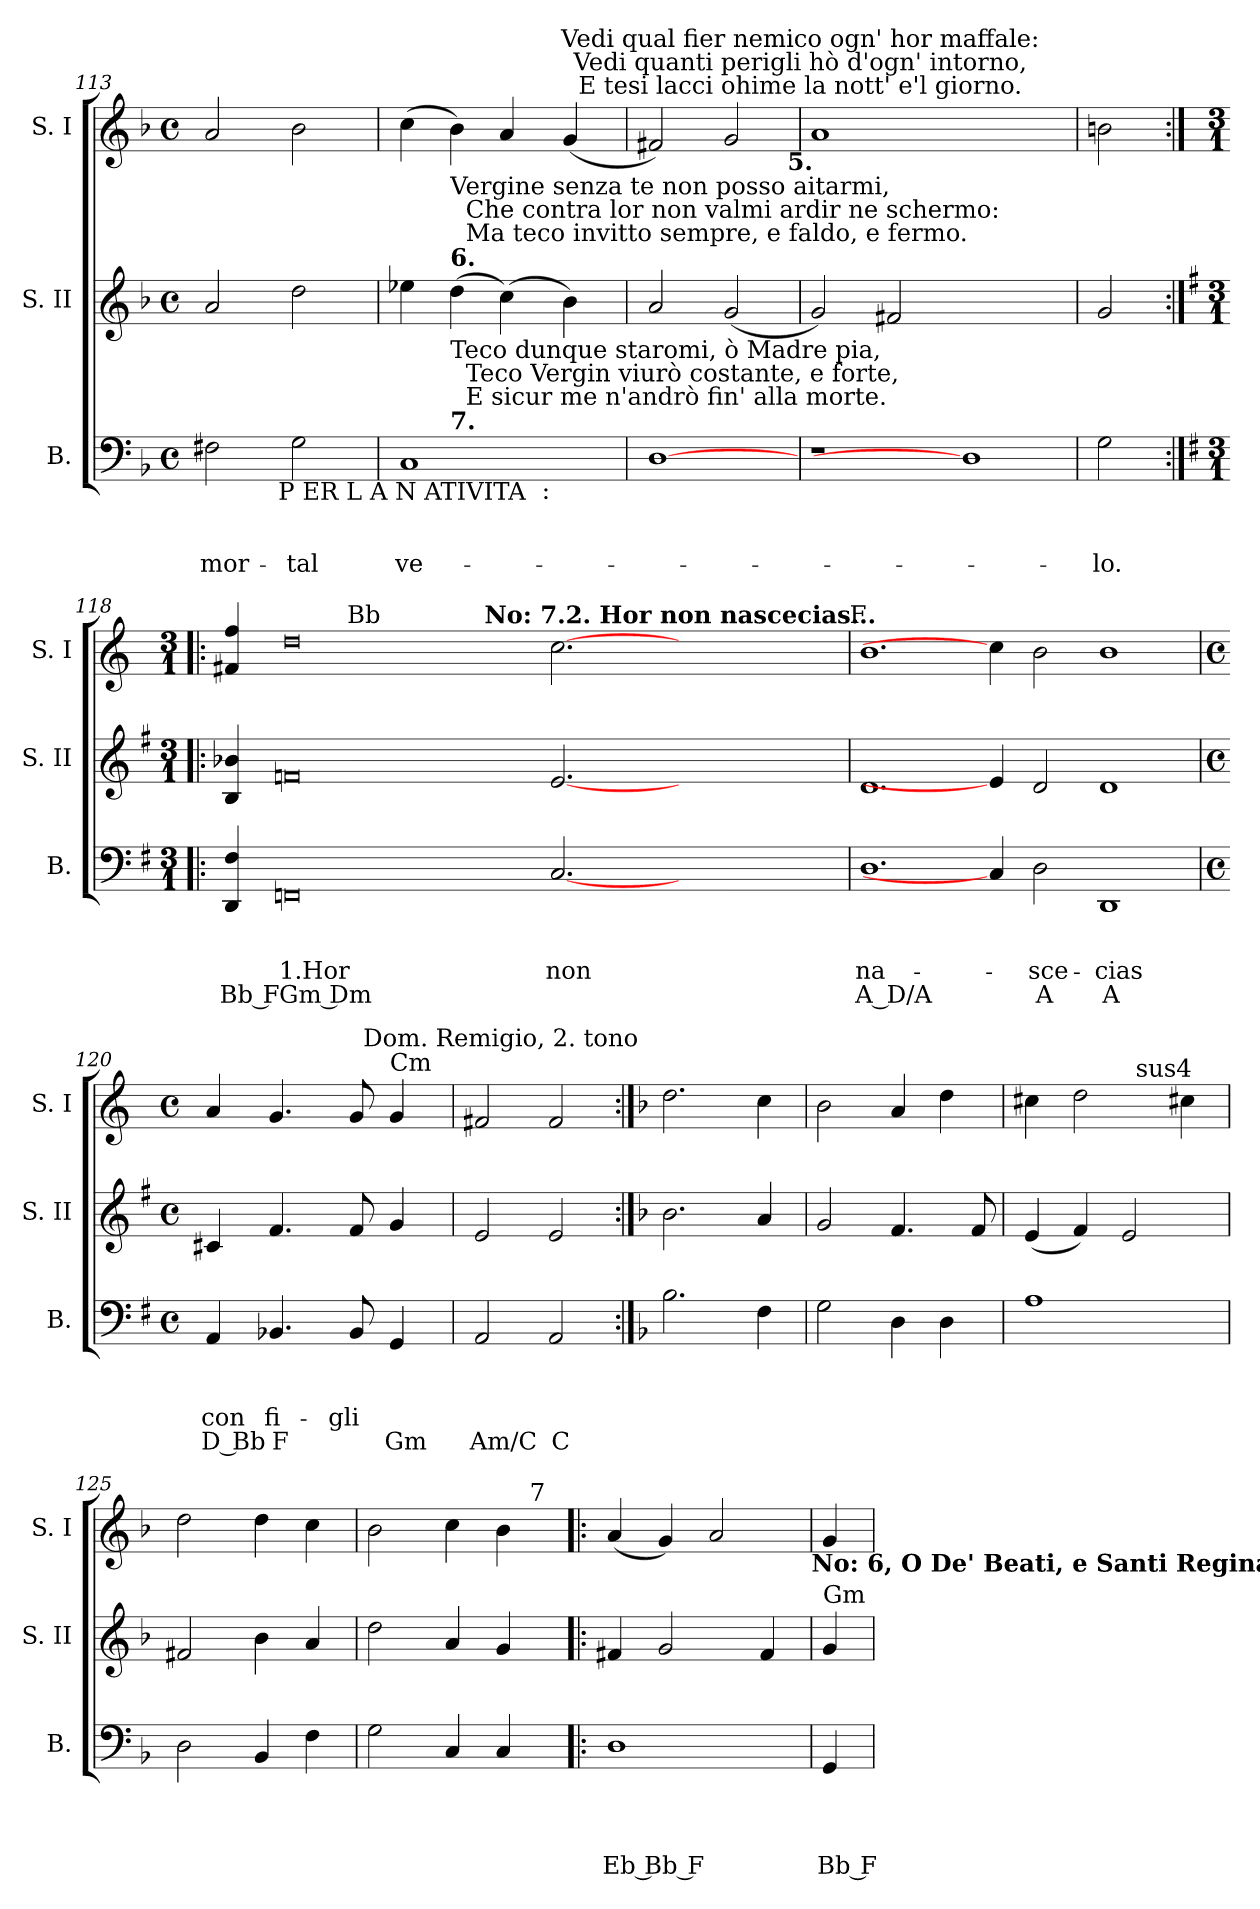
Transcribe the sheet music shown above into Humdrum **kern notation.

**kern	**text	**text	**text	**text	**kern	**kern
*part3	*part3	*part3	*part3	*part3	*part2	*part1
*staff3	*staff3	*staff3	*staff3	*staff3	*staff2	*staff1
*I"B.	*	*	*	*	*I"S. II	*I"S. I
*I'B.	*	*	*	*	*I'S. II	*I'S. I
*clefF4	*	*	*	*	*clefG2	*clefG2
*ITrd-3c-5	*	*	*	*	*ITrd-3c-5	*
*k[b-e-]	*	*	*	*	*k[b-e-]	*k[b-]
*B-:	*	*	*	*	*B-:	*F:
*M4/4	*	*	*	*	*M4/4	*M4/4
*met(c)	*	*	*	*	*met(c)	*met(c)
=113	=113	=113	=113	=113	=113	=113
!	!	!	!LO:LY:b	!	!	!
*^	*	*	*	*	*	*
2Bn\	4...ryy	.	.	mor-	.	2dd/	2a/
!	!LO:TX:b:t=P ER L A N ATIVITA	!	!	!	!	!	!
.	2ryy	.	.	.	.	.	.
!	!	!	!	!LO:LY:b	!	!	!
2c\	.	.	.	-tal	.	2gg\	2b-\
.	32ryy	.	.	.	.	.	.
=114	=114	=114	=114	=114	=114	=114	=114
!	!	!	!	!LO:LY:b	!	!	!
*	*^	*	*	*	*	*	*
1F	4ryy	2ryy	.	.	ve-	.	4aa-X\	(>4cc\
!	!	!	!	!	!	!	!LO:TX:a:B:t=6.	!
!	!	!	!	!	!	!	!LO:TX:t=Vergine senza te non posso aitarmi,\n   Che contra lor non valmi ardir ne schermo&colon;\n   Ma teco invitto sempre, e faldo, e fermo.	!
!	!LO:TX:a:B:t=7.	!	!	!	!	!	!	!
!	!LO:TX:t=Teco dunque staromi, ò Madre pia,\n   Teco Vergin viurò costante, e forte,\n   E sicur me n'andrò fin' alla morte.	!	!	!	!	!	!	!
.	2.ryy	.	.	.	.	.	(>4gg\	4b-\)
.	.	8.ryy	.	.	.	.	(>4ff\)	4a</
!	!	!LO:TX:b:t=&colon;	!	!	!	!	!	!
.	.	4ryy	.	.	.	.	.	.
.	.	.	.	.	.	.	4ee-\)	(4g/
.	.	16ryy	.	.	.	.	.	.
*v	*v	*v	*	*	*	*	*	*
=115	=115	=115	=115	=115	=115	=115
[1G	.	.	.	.	2dd/	2f#X/)
.	.	.	.	.	(<2cc/	2g/
!	!	!	!	!	!	!LO:TX:b:B:cj:t=5.
!	!	!	!	!	!	!LO:TX:cj:t=Vedi qual fier nemico ogn' hor maffale&colon;\nVedi quanti perigli hò d'ogn' intorno,\nE tesi lacci ohime la nott' e'l giorno.
=116	=116	=116	=116	=116	=116	=116
1r	.	.	.	.	2cc/)	1a
.	.	.	.	.	2bn/	.
1G]	.	.	.	.	1ryy	1ryy
=117	=117	=117	=117	=117	=117	=117
!	!	!	!LO:LY:b	!	!	!
2c\	.	.	-lo.	.	2cc/	2bn\
!!LO:LB:g=z
=118:|!|:	=118:|!|:	=118:|!|:	=118:|!|:	=118:|!|:	=118:|!|:	=118:|!|:
*k[]	*	*	*	*	*k[]	*k[]
*C:	*	*	*	*	*C:	*C:
*M3/1	*	*	*	*	*M3/1	*M3/1
!	!	!	!	!	!	!LO:TX:b:t=b
!	!	!	!	!LO:LY:b:rj	!	!
*	*	*	*	*	*	*^
*	*	*	*	*	*	*	*^
4GG/ 4B/	.	.	.	Bb F	4e/ 4ee-X/	4f#X/ 4ff/	2ryy	1..ryy
!	!	!	!LO:LY:b:rj	!LO:LY:b:rj	!	!	!	!
0BB-X	.	.	1.Hor	Gm Dm	0b-X	0dd	.	.
.	.	.	.	.	.	.	16ryy	.
!	!	!	!	!	!	!	!LO:TX:a:t=Bb	!
.	.	.	.	.	.	.	1ryy	.
.	.	.	.	.	.	.	1ryy	.
!	!	!	!	!	!	!	!	!LO:TX:a:B:t=No&colon; 7.2. Hor non nascecias...
.	.	.	.	.	.	.	.	1ryy
!	!	!	!LO:LY:b	!	!	!	!	!
[2.F	.	.	non	.	[2.a	[2.cc	.	.
.	.	.	.	.	.	.	1ryy	.
.	.	.	.	.	.	.	.	1..ryy
1.ryy	.	.	.	.	1.ryy	1.ryy	.	.
.	.	.	.	.	.	.	2...ryy	.
!	!	!	!	!	!	!LO:TX:a:t=F	!	!
=119	=119	=119	=119	=119	=119	=119	=119	=119
!	!	!	!	!	!	!LO:TX:a:t=Gm	!	!
!	!	!	!LO:LY:b	!LO:LY:b	!	!	!	!
*	*	*	*	*	*	*v	*v	*v
1.G	.	.	na-	A D/A	1.g	1.b
4F]	.	.	.	.	4a]	4cc]
!	!	!	!LO:LY:b	!LO:LY:b	!	!
2G\	.	.	-sce-	A	2g/	2b\
!	!	!	!LO:LY:b	!LO:LY:b	!	!
1GG	.	.	-cias	A	1g	1b
=120	=120	=120	=120	=120	=120	=120
*M4/4	*	*	*	*	*M4/4	*M4/4
*met(c)	*	*	*	*	*met(c)	*met(c)
!	!	!	!	!	!	!LO:TX:a:t=D Eb
!	!	!	!LO:LY:b	!LO:LY:b	!	!
*	*	*	*	*	*	*^
4D/	.	.	con	D Bb	4f#X/	4a/	2ryy
!	!	!	!LO:LY:b	!LO:LY:b	!	!	!
4.E-X/	.	.	fi-	F	4.b/	4.g/	.
.	.	.	.	.	.	.	8ryy
!	!	!	!LO:LY:b	!	!	!	!
8E-/	.	.	-gli	.	8b/	8g/	32ryy
!	!	!	!	!	!	!	!LO:TX:a:t=Dom. Remigio, 2. tono
.	.	.	.	.	.	.	4ryy
!	!	!	!	!	!	!LO:TX:a:t=Cm	!
!	!	!	!	!LO:LY:b	!	!	!
4C/	.	.	.	Gm	4cc/	4g/	.
.	.	.	.	.	.	.	16.ryy
=121	=121	=121	=121	=121	=121	=121	=121
!	!	!	!	!	!	!LO:TX:a:t=D	!
!	!	!	!	!LO:LY:b	!	!	!
*	*	*	*	*	*	*v	*v
2D/	.	.	.	Am/C	2a/	2f#X/
!	!	!	!	!LO:LY:b	!	!
2D/	.	.	.	C	2a/	2f#/
!!LO:LB:g=z
=122:|!	=122:|!	=122:|!	=122:|!	=122:|!	=122:|!	=122:|!
*k[b-e-]	*	*	*	*	*k[b-e-]	*k[b-]
*B-:	*	*	*	*	*B-:	*F:
2.e-\	.	.	.	.	2.ee-\	2.dd\
4B-\	.	.	.	.	4dd/	4cc\
=123	=123	=123	=123	=123	=123	=123
2c\	.	.	.	.	2cc/	2b-\
4G\	.	.	.	.	4.b-/	4a/
4G\	.	.	.	.	.	4dd\
.	.	.	.	.	8b-/	.
=124	=124	=124	=124	=124	=124	=124
*	*	*	*	*	*	*^
1d	.	.	.	.	(<4a/	4cc#X\	2ryy
.	.	.	.	.	4b-/)	2dd\	.
.	.	.	.	.	2a/	.	32ryy
!	!	!	!	!	!	!	!LO:TX:a:t=sus4
.	.	.	.	.	.	.	4...ryy
.	.	.	.	.	.	4cc#X\	.
*	*	*	*	*	*	*v	*v
=125	=125	=125	=125	=125	=125	=125
2G\	.	.	.	.	2bn/	2dd\
4E-/	.	.	.	.	4ee-\	4dd\
4B-\	.	.	.	.	4dd/	4cc\
=126	=126	=126	=126	=126	=126	=126
*	*	*	*	*	*	*^
2c\	.	.	.	.	2gg\	2b-\	2..ryy
4F/	.	.	.	.	4dd/	4cc\	.
4F/	.	.	.	.	4cc/	4b-\	.
!	!	!	!	!	!	!	!LO:TX:a:t=7
.	.	.	.	.	.	.	8ryy
!!LO:PB:g=z
=127!|:	=127!|:	=127!|:	=127!|:	=127!|:	=127!|:	=127!|:	=127!|:
!	!	!	!	!LO:LY:b	!	!	!
*	*	*	*	*	*	*v	*v
1G	.	.	.	Eb Bb F	4bn/	(<4a/
.	.	.	.	.	2cc/	4g/)
.	.	.	.	.	.	2a/
.	.	.	.	.	4b/	.
!	!	!	!	!	!	!LO:TX:b:B:t=No&colon; 6, O De' Beati, e Santi Regina
=128	=128	=128	=128	=128	=128	=128
!	!	!	!	!	!LO:TX:a:t=Gm	!
!	!	!	!	!LO:LY:b	!	!
4C/	.	.	.	Bb F	4cc/	4g/
=	=	=	=	=	=	=
*-	*-	*-	*-	*-	*-	*-
